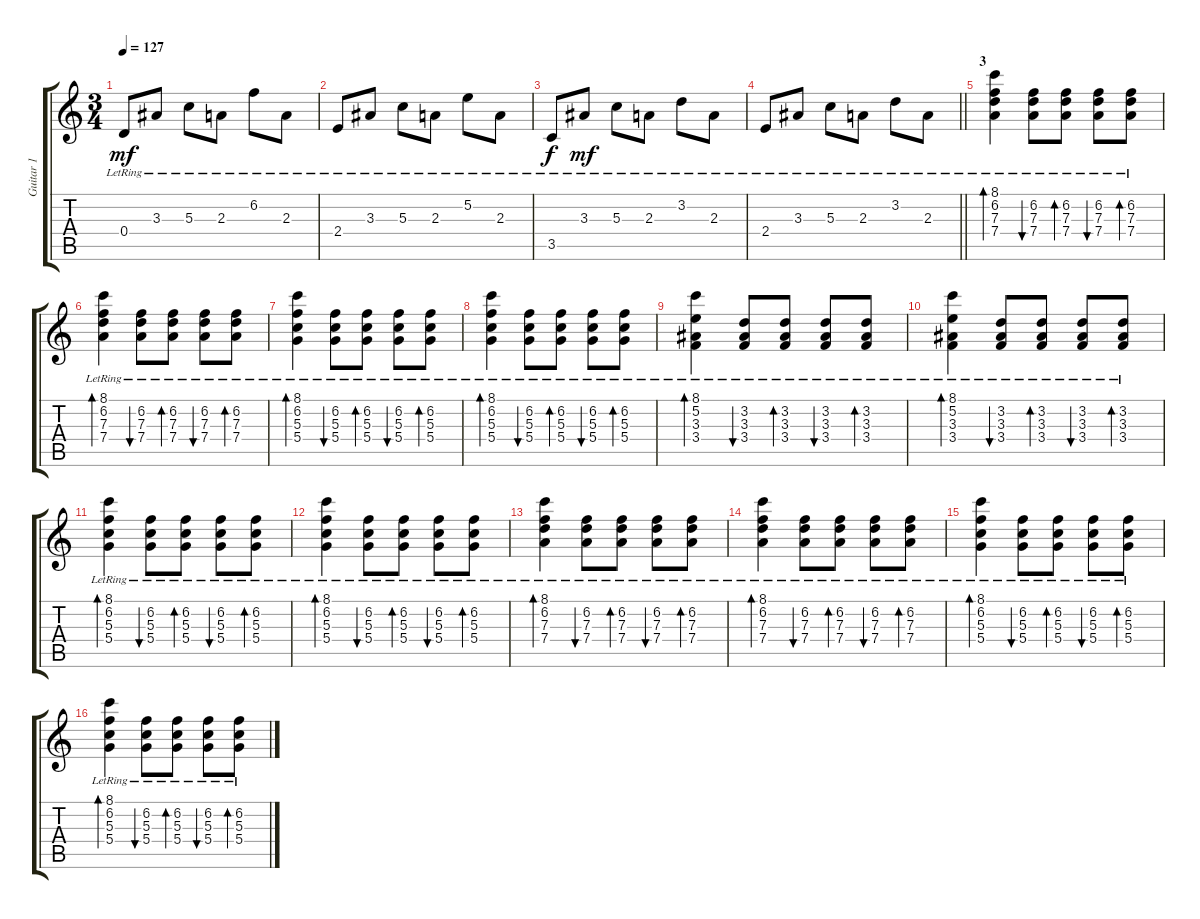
\track ("Guitar 1" "Guitar 1") {instrument acousticguitarsteel}
\staff {score tabs}
\tuning (E4 B3 G3 D3 A2 E2) {hide}
\ts (3 4)
\tempo 127
\clef g2
\ks c
0.4{lr}.8{dy mf} 3.3{lr}.8 5.3{lr}.8 2.3{lr}.8 6.2{lr}.8 2.3{lr}.8 |
2.4{lr}.8 3.3{lr}.8 5.3{lr}.8 2.3{lr}.8 5.2{lr}.8 2.3{lr}.8 |
3.5{lr}.8{dy f} 3.3{lr}.8{dy mf} 5.3{lr}.8 2.3{lr}.8 3.2{lr}.8 2.3{lr}.8 |
\barLineRight lightlight
2.4{lr}.8 3.3{lr}.8 5.3{lr}.8 2.3{lr}.8 3.2{lr}.8 2.3{lr}.8 |
\section ("" "3")
(8.1{lr} 6.2{lr} 7.3{lr} 7.4{lr}).4{bd 120 volume 11} (6.2{lr} 7.3{lr} 7.4{lr}).8{bu 60} (6.2{lr} 7.3{lr} 7.4{lr}).8{bd 60} (6.2{lr} 7.3{lr} 7.4{lr}).8{bu 60} (6.2{lr} 7.3{lr} 7.4{lr}).8{bd 60} |
(8.1{lr} 6.2{lr} 7.3{lr} 7.4{lr}).4{bd 120} (6.2{lr} 7.3{lr} 7.4{lr}).8{bu 60} (6.2{lr} 7.3{lr} 7.4{lr}).8{bd 60} (6.2{lr} 7.3{lr} 7.4{lr}).8{bu 60} (6.2{lr} 7.3{lr} 7.4{lr}).8{bd 60} |
(8.1{lr} 6.2{lr} 5.3{lr} 5.4{lr}).4{bd 120} (6.2{lr} 5.3{lr} 5.4{lr}).8{bu 60} (6.2{lr} 5.3{lr} 5.4{lr}).8{bd 60} (6.2{lr} 5.3{lr} 5.4{lr}).8{bu 60} (6.2{lr} 5.3{lr} 5.4{lr}).8{bd 60} |
(8.1{lr} 6.2{lr} 5.3{lr} 5.4{lr}).4{bd 120} (6.2{lr} 5.3{lr} 5.4{lr}).8{bu 60} (6.2{lr} 5.3{lr} 5.4{lr}).8{bd 60} (6.2{lr} 5.3{lr} 5.4{lr}).8{bu 60} (6.2{lr} 5.3{lr} 5.4{lr}).8{bd 60} |
(8.1{lr} 5.2{lr} 3.3{lr} 3.4{lr}).4{bd 120} (3.2{lr} 3.3{lr} 3.4{lr}).8{bu 60} (3.2{lr} 3.3{lr} 3.4{lr}).8{bd 60} (3.2{lr} 3.3{lr} 3.4{lr}).8{bu 60} (3.2{lr} 3.3{lr} 3.4{lr}).8{bd 60} |
(8.1{lr} 5.2{lr} 3.3{lr} 3.4{lr}).4{bd 120} (3.2{lr} 3.3{lr} 3.4{lr}).8{bu 60} (3.2{lr} 3.3{lr} 3.4{lr}).8{bd 60} (3.2{lr} 3.3{lr} 3.4{lr}).8{bu 60} (3.2{lr} 3.3{lr} 3.4{lr}).8{bd 60} |
(8.1{lr} 6.2{lr} 5.3{lr} 5.4{lr}).4{bd 120} (6.2{lr} 5.3{lr} 5.4{lr}).8{bu 60} (6.2{lr} 5.3{lr} 5.4{lr}).8{bd 60} (6.2{lr} 5.3{lr} 5.4{lr}).8{bu 60} (6.2{lr} 5.3{lr} 5.4{lr}).8{bd 60} |
(8.1{lr} 6.2{lr} 5.3{lr} 5.4{lr}).4{bd 120} (6.2{lr} 5.3{lr} 5.4{lr}).8{bu 60} (6.2{lr} 5.3{lr} 5.4{lr}).8{bd 60} (6.2{lr} 5.3{lr} 5.4{lr}).8{bu 60} (6.2{lr} 5.3{lr} 5.4{lr}).8{bd 60} |
(8.1{lr} 6.2{lr} 7.3{lr} 7.4{lr}).4{bd 120 volume 11} (6.2{lr} 7.3{lr} 7.4{lr}).8{bu 60} (6.2{lr} 7.3{lr} 7.4{lr}).8{bd 60} (6.2{lr} 7.3{lr} 7.4{lr}).8{bu 60} (6.2{lr} 7.3{lr} 7.4{lr}).8{bd 60} |
(8.1{lr} 6.2{lr} 7.3{lr} 7.4{lr}).4{bd 120} (6.2{lr} 7.3{lr} 7.4{lr}).8{bu 60} (6.2{lr} 7.3{lr} 7.4{lr}).8{bd 60} (6.2{lr} 7.3{lr} 7.4{lr}).8{bu 60} (6.2{lr} 7.3{lr} 7.4{lr}).8{bd 60} |
(8.1{lr} 6.2{lr} 5.3{lr} 5.4{lr}).4{bd 120} (6.2{lr} 5.3{lr} 5.4{lr}).8{bu 60} (6.2{lr} 5.3{lr} 5.4{lr}).8{bd 60} (6.2{lr} 5.3{lr} 5.4{lr}).8{bu 60} (6.2{lr} 5.3{lr} 5.4{lr}).8{bd 60} |
(8.1{lr} 6.2{lr} 5.3{lr} 5.4{lr}).4{bd 120} (6.2{lr} 5.3{lr} 5.4{lr}).8{bu 60} (6.2{lr} 5.3{lr} 5.4{lr}).8{bd 60} (6.2{lr} 5.3{lr} 5.4{lr}).8{bu 60} (6.2{lr} 5.3{lr} 5.4{lr}).8{bd 60}
